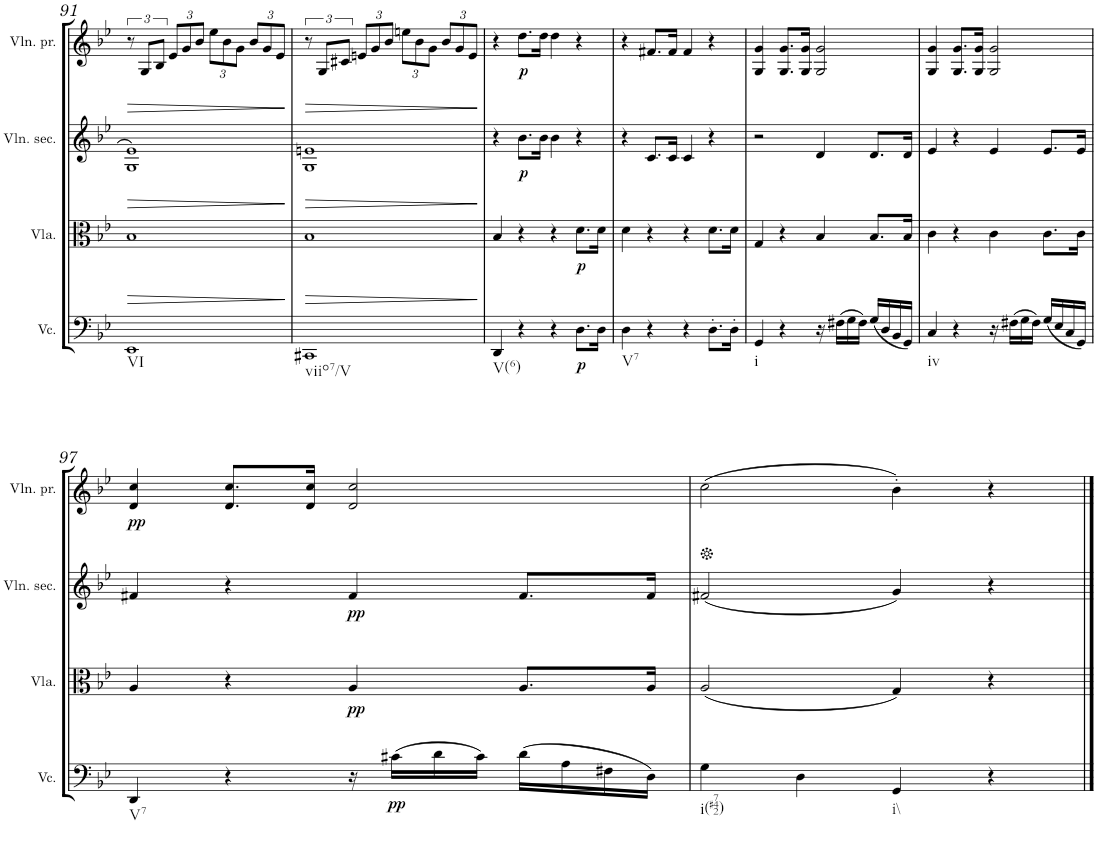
**kern	**dynam	**kern	**dynam	**kern	**dynam	**kern	**dynam
*part4	*part4	*part3	*part3	*part2	*part2	*part1	*part1
*staff4	*staff4	*staff3	*staff3	*staff2	*staff2	*staff1	*staff1
*I"Violoncelle	*	*I"Viola	*	*I"Violino secondo	*	*I"Violino primo	*
*I'Vc.	*	*I'Vla.	*	*I'Vln. sec.	*	*I'Vln. pr.	*
!!LO:PB:g=z
*clefF4	*	*clefC3	*	*clefG2	*	*clefG2	*
*k[b-e-]	*	*k[b-e-]	*	*k[b-e-]	*	*k[b-e-]	*
*B-:	*	*B-:	*	*B-:	*	*B-:	*
*M2/2	*	*M2/2	*	*M2/2	*	*M2/2	*
*met(c|)	*	*met(c|)	*	*met(c|)	*	*met(c|)	*
=91	=91	=91	=91	=91	=91	=91	=91
!LO:TX:b:t=VI	!	!	!	!	!	!	!
!	!LO:HP:b	!	!LO:HP:b	!	!LO:HP:b	!	!
1EE-	>	1B-	>	1G 1e-	>	12r	.
.	.	.	.	.	.	12G/L	.
.	.	.	.	.	.	12B-/J	.
*	*	*	*	*	*	*Xbrackettup	*
.	.	.	.	.	.	12e-/L	.
.	.	.	.	.	.	12g/	.
.	.	.	.	.	.	12b-/J	.
.	.	.	.	.	.	12ee-\L	.
.	.	.	.	.	.	12b-\	.
.	.	.	.	.	.	12g\J	.
.	.	.	.	.	.	12b-/L	.
.	.	.	.	.	.	12g/	.
.	.	.	.	.	.	12e-/J	.
.	]	.	]	.	]	.	.
=92	=92	=92	=92	=92	=92	=92	=92
!	!LO:HP:b	!	!LO:HP:b	!	!LO:HP:b	!	!
*	*	*	*	*	*	*brackettup	*
!LO:TX:b:t=viio7/V	!	!	!	!	!	!	!
1CC#X	>	1B-	>	1G 1en	>	12r	.
.	.	.	.	.	.	12G/L	.
.	.	.	.	.	.	12c#X/J	.
*	*	*	*	*	*	*Xbrackettup	*
.	.	.	.	.	.	12en/L	.
.	.	.	.	.	.	12g/	.
.	.	.	.	.	.	12b-/J	.
.	.	.	.	.	.	12een\L	.
.	.	.	.	.	.	12b-\	.
.	.	.	.	.	.	12g\J	.
.	.	.	.	.	.	12b-/L	.
.	.	.	.	.	.	12g/	.
.	.	.	.	.	.	12e/J	.
.	]	.	]	.	]	.	.
=93	=93	=93	=93	=93	=93	=93	=93
!LO:TX:b:t=V(6)	!	!	!	!	!	!	!
4DD/	.	4B-/	.	4r	.	4r	.
!	!	!	!	!	!LO:DY:b	!	!LO:DY:b
4r	.	4r	.	8.b-\L	p	8.dd\L	p
.	.	.	.	16b-\Jk	.	16dd\Jk	.
4r	.	4r	.	4b-\	.	4dd\	.
!	!LO:DY:b	!	!LO:DY:b	!	!	!	!
8.D\L	p	8.d\L	p	4r	.	4r	.
16D\Jk	.	16d\Jk	.	.	.	.	.
=94	=94	=94	=94	=94	=94	=94	=94
!LO:TX:b:t=V7	!	!	!	!	!	!	!
4D\	.	4d\	.	4r	.	4r	.
4r	.	4r	.	8.c/L	.	8.f#X/L	.
.	.	.	.	16c/Jk	.	16f#/Jk	.
4r	.	4r	.	4c/	.	4f#/	.
8.D'\L	.	8.d\L	.	4r	.	4r	.
16D'\Jk	.	16d\Jk	.	.	.	.	.
=95	=95	=95	=95	=95	=95	=95	=95
!LO:TX:b:t=i	!	!	!	!	!	!	!
4GG/	.	4G/	.	2r	.	4G/ 4g/	.
4r	.	4r	.	.	.	8.G/ 8.g/L	.
.	.	.	.	.	.	16G/ 16g/Jk	.
16r	.	4B-/	.	4d/	.	2G/ 2g/	.
(>16F#X\LL	.	.	.	.	.	.	.
16G\	.	.	.	.	.	.	.
16F#\JJ)	.	.	.	.	.	.	.
(<16G/LL	.	8.B-/L	.	8.d/L	.	.	.
16D/	.	.	.	.	.	.	.
16BB-/	.	.	.	.	.	.	.
16GG/JJ)	.	16B-/Jk	.	16d/Jk	.	.	.
=96	=96	=96	=96	=96	=96	=96	=96
!LO:TX:b:t=iv	!	!	!	!	!	!	!
4C/	.	4c\	.	4e-/	.	4G/ 4g/	.
4r	.	4r	.	4r	.	8.G/ 8.g/L	.
.	.	.	.	.	.	16G/ 16g/Jk	.
16r	.	4c\	.	4e-/	.	2G/ 2g/	.
(>16F#X\LL	.	.	.	.	.	.	.
16G\	.	.	.	.	.	.	.
16F#\JJ)	.	.	.	.	.	.	.
(<16G/LL	.	8.c\L	.	8.e-/L	.	.	.
16E-/	.	.	.	.	.	.	.
16C/	.	.	.	.	.	.	.
16GG/JJ)	.	16c\Jk	.	16e-/Jk	.	.	.
!!LO:LB:g=z
=97	=97	=97	=97	=97	=97	=97	=97
!LO:TX:b:t=V7	!	!	!	!	!	!	!
!	!	!	!	!	!	!	!LO:DY:b
4DD/	.	4A/	.	4f#X/	.	4d/ 4cc/	pp
4r	.	4r	.	4r	.	8.d/ 8.cc/L	.
.	.	.	.	.	.	16d/ 16cc/Jk	.
!	!	!	!LO:DY:b	!	!LO:DY:b	!	!
16r	.	4A/	pp	4f#/	pp	2d/ 2cc/	.
!	!LO:DY:b	!	!	!	!	!	!
(>16c#X\LL	pp	.	.	.	.	.	.
16d\	.	.	.	.	.	.	.
16c#\JJ)	.	.	.	.	.	.	.
(>16d\LL	.	8.A/L	.	8.f#/L	.	.	.
16A\	.	.	.	.	.	.	.
16F#X\	.	.	.	.	.	.	.
16D\JJ)	.	16A/Jk	.	16f#/Jk	.	.	.
=98	=98	=98	=98	=98	=98	=98	=98
!LO:TX:b:t=i(#742)	!	!	!	!	!	!	!
4G\	.	(<2A/	.	(<2f#X/	.	(>2cc\	.
4D\	.	.	.	.	.	.	.
!LO:TX:b:t=i\\	!	!	!	!	!	!	!
4GG/	.	4G/)	.	4g/)	.	4b-'\)	.
4r	.	4r	.	4r	.	4r	.
==	==	==	==	==	==	==	==
*-	*-	*-	*-	*-	*-	*-	*-
